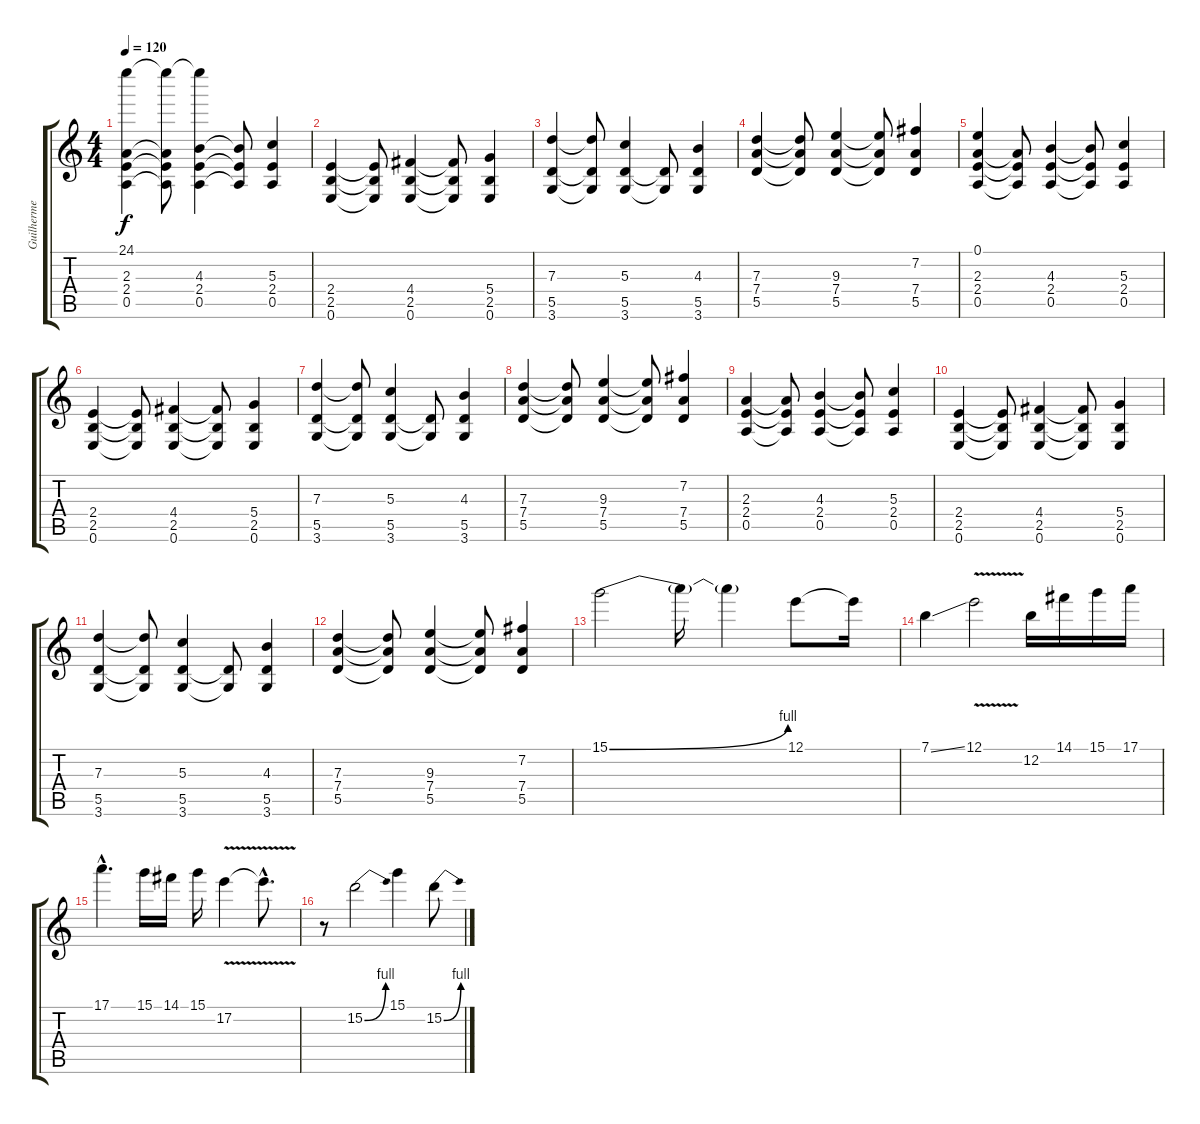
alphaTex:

\track ("Guilherme Belão" "Guilherme ") {instrument overdrivenguitar}
\staff {score tabs}
\tuning (E4 B3 G3 D3 A2 E2) {hide}
\ts (4 4)
\tempo 120
\clef g2
\ks c
(24.1{t} 2.3 2.4 0.5).4{dy f volume 7} (24.1{t} 2.3{t} 2.4{t} 0.5{t}).8 (24.1{t} 4.3 2.4 0.5).4 (4.3{t} 2.4{t} 0.5{t}).8 (5.3 2.4 0.5).4 |
(2.4 2.5 0.6).4 (2.4{t} 2.5{t} 0.6{t}).8 (4.4 2.5 0.6).4 (4.4{t} 2.5{t} 0.6{t}).8 (5.4 2.5 0.6).4 |
(7.3 5.5 3.6).4 (7.3{t} 5.5{t} 3.6{t}).8 (5.3 5.5 3.6).4 (5.5{t} 3.6{t}).8 (4.3 5.5 3.6).4 |
(7.3 7.4 5.5).4 (7.3{t} 7.4{t} 5.5{t}).8 (9.3 7.4 5.5).4 (9.3{t} 7.4{t} 5.5{t}).8 (7.2 7.4 5.5).4 |
(0.1 2.3 2.4 0.5).4 (2.3{t} 2.4{t} 0.5{t}).8 (4.3 2.4 0.5).4 (4.3{t} 2.4{t} 0.5{t}).8 (5.3 2.4 0.5).4 |
(2.4 2.5 0.6).4 (2.4{t} 2.5{t} 0.6{t}).8 (4.4 2.5 0.6).4 (4.4{t} 2.5{t} 0.6{t}).8 (5.4 2.5 0.6).4 |
(7.3 5.5 3.6).4 (7.3{t} 5.5{t} 3.6{t}).8 (5.3 5.5 3.6).4 (5.5{t} 3.6{t}).8 (4.3 5.5 3.6).4 |
(7.3 7.4 5.5).4 (7.3{t} 7.4{t} 5.5{t}).8 (9.3 7.4 5.5).4 (9.3{t} 7.4{t} 5.5{t}).8 (7.2 7.4 5.5).4 |
(2.3 2.4 0.5).4 (2.3{t} 2.4{t} 0.5{t}).8 (4.3 2.4 0.5).4 (4.3{t} 2.4{t} 0.5{t}).8 (5.3 2.4 0.5).4 |
(2.4 2.5 0.6).4 (2.4{t} 2.5{t} 0.6{t}).8 (4.4 2.5 0.6).4 (4.4{t} 2.5{t} 0.6{t}).8 (5.4 2.5 0.6).4 |
(7.3 5.5 3.6).4 (7.3{t} 5.5{t} 3.6{t}).8 (5.3 5.5 3.6).4 (5.5{t} 3.6{t}).8 (4.3 5.5 3.6).4 |
(7.3 7.4 5.5).4 (7.3{t} 7.4{t} 5.5{t}).8 (9.3 7.4 5.5).4 (9.3{t} 7.4{t} 5.5{t}).8 (7.2 7.4 5.5).4 |
15.1{be (bend 0 0 60 4)}.2{volume 11} 15.1{t}.16 15.1{t}.4 12.1.8 12.1{t}.16 |
7.1{ss}.4 12.1{v}.2 12.2.16 14.1.16 15.1.16 17.1.16 |
17.1{hac}.4{d} 15.1.16 14.1.16 15.1.16 17.2{v}.4 17.2{hac t}.8{d} |
r.8 15.2{be (bend 0 0 60 4)}.2 15.1.4 15.2{be (bend 0 0 60 4)}.8
